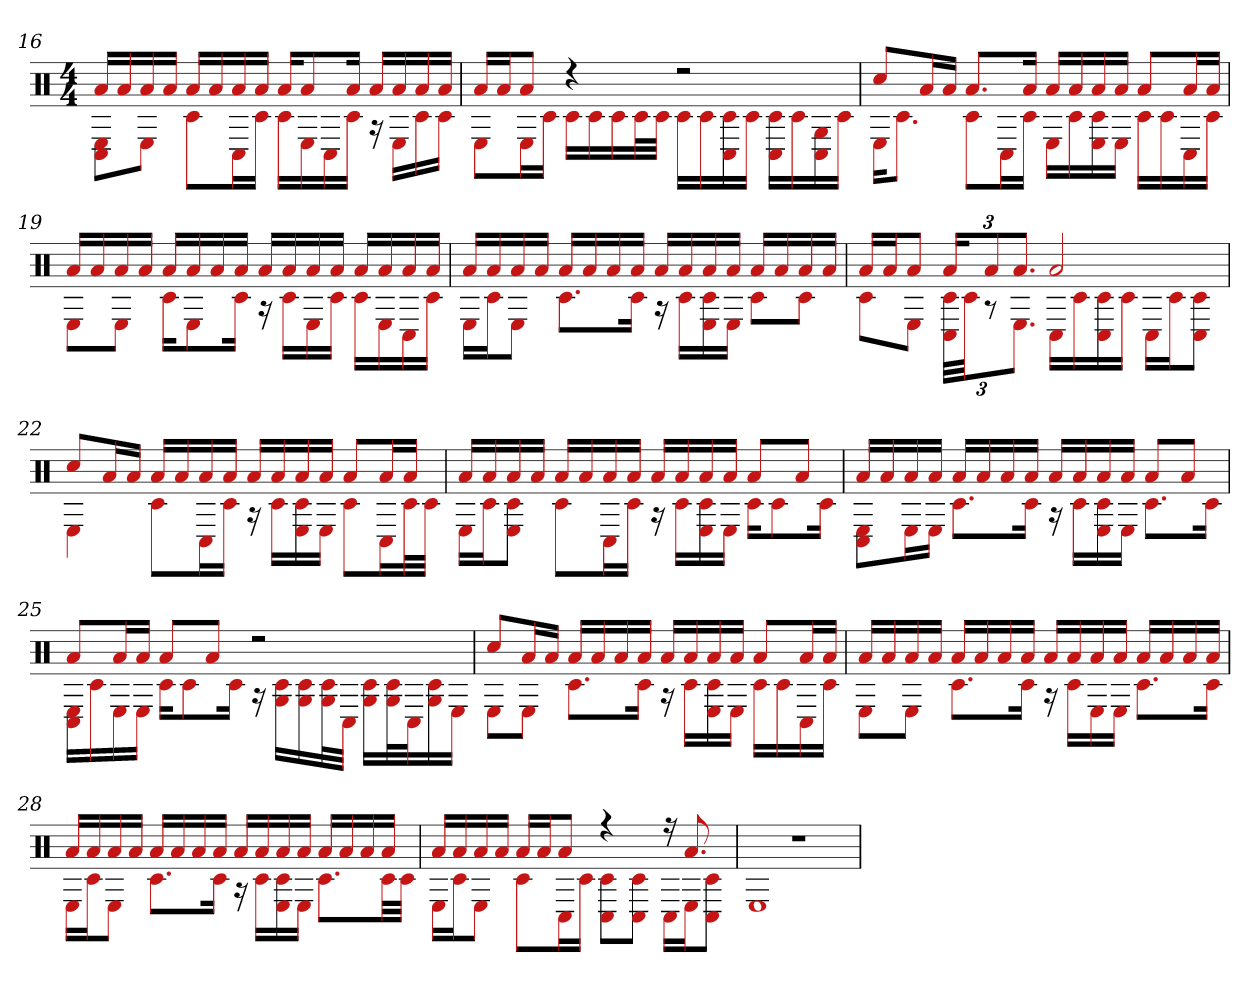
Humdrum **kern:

**kern
*part1
*staff1
*clefX
*k[]
*M4/4
=16
*^
16aLL	8E 8C#L
16a	.
16a	8EJ
16aJJ	.
16aLL	8c#L
16a	.
16a	16C#L
16aJJ	16c#JJ
16aKL	16c#LL
8a	16E
.	16C#
16aJk	16c#JJ
16aLL	16r
16a	16ELL
16a	16c#
16aJJ	16c#JJ
=17	=17
16aLL	8EL
16aJ	.
8aJ	16EL
.	16c#JJ
4r	16c#LL
.	16c#
.	16c#
.	32c#L
.	32c#JJJ
2r	16c#LL
.	16c#
.	16C# 16c#
.	16c#JJ
.	16C# 16c#LL
.	16c#
.	16C# 16G
.	16c#JJ
=18	=18
8cc#L	16EKL
.	8.c#J
16aL	.
16aJJ	.
8.aL	8c#L
.	16C#L
16aJk	16c#JJ
16aLL	16ELL
16a	16c#
16a	16E 16c#
16aJJ	16EJJ
8aL	16c#LL
.	16c#
16aL	16C#
16aJJ	16c#JJ
=19	=19
16aLL	8EL
16a	.
16a	8EJ
16aJJ	.
16aLL	16c#KL
16a	8E
16a	.
16aJJ	16c#Jk
16aLL	16r
16a	16c#LL
16a	16E
16aJJ	16c#JJ
16aLL	16c#LL
16a	16E
16a	16C#
16aJJ	16c#JJ
=20	=20
16aLL	16ELL
16a	16c#J
16a	8EJ
16aJJ	.
16aLL	8.c#L
16a	.
16a	.
16aJJ	16c#Jk
16aLL	16r
16a	16c#LL
16a	16c# 16E
16aJJ	16EJJ
16aLL	8c#L
16a	.
16a	8c#J
16aJJ	.
=21	=21
16aLL	8c#L
16aJ	.
8aJ	8EJ
24aKL	48C# 48c#LLL
.	48c#JJ
12a	12r
12.aJ	12.EJ
2a	16C#LL
.	16c#
.	16C# 16c#
.	16c#JJ
.	16C#LL
.	16c#J
.	8c# 8C#J
=22	=22
8cc#L	4E
16aL	.
16aJJ	.
16aLL	8c#L
16a	.
16a	16C#L
16aJJ	16c#JJ
16aLL	16r
16a	16c#LL
16a	16E 16c#
16aJJ	16EJJ
8aL	8c#L
16aL	16C#L
16aJJ	32c#L
.	32c#JJJ
=23	=23
16aLL	16ELL
16a	16c#J
16a	8E 8c#J
16aJJ	.
16aLL	8c#L
16a	.
16a	16C#L
16aJJ	16c#JJ
16aLL	16r
16a	16c#LL
16a	16E 16c#
16aJJ	16EJJ
8aL	16c#KL
.	8c#
8aJ	.
.	16c#Jk
=24	=24
16aLL	8C# 8EL
16a	.
16a	16EL
16aJJ	16EJJ
16aLL	8.c#L
16a	.
16a	.
16aJJ	16c#Jk
16aLL	16r
16a	16c#LL
16a	16E 16c#
16aJJ	16EJJ
8aL	8.c#L
8aJ	.
.	16c#Jk
=25	=25
8aL	16C# 16ELL
.	16c#
16aL	16E
16aJJ	16EJJ
8aL	16c#KL
.	8c#
8aJ	.
.	16c#Jk
2r	16r
.	16G 16c#LL
.	16c# 16G
.	32G 32c#L
.	32C#JJJ
.	16G 16c#LL
.	32c# 32GL
.	32C#J
.	16G 16c#
.	16EJJ
=26	=26
8cc#L	8EL
16aL	8EJ
16aJJ	.
16aLL	8.c#L
16a	.
16a	.
16aJJ	16c#Jk
16aLL	16r
16a	16c#LL
16a	16E 16c#
16aJJ	16EJJ
8aL	16c#LL
.	16c#
16aL	16C#
16aJJ	16c#JJ
=27	=27
16aLL	8EL
16a	.
16a	8EJ
16aJJ	.
16aLL	8.c#L
16a	.
16a	.
16aJJ	16c#Jk
16aLL	16r
16a	16c#LL
16a	16E
16aJJ	16EJJ
16aLL	8.c#L
16a	.
16a	.
16aJJ	16c#Jk
=28	=28
16aLL	16ELL
16a	16c#J
16a	8EJ
16aJJ	.
16aLL	8.c#L
16a	.
16a	.
16aJJ	16c#Jk
16aLL	16r
16a	16c#LL
16a	16E 16c#
16aJJ	16EJJ
16aLL	8.c#L
16a	.
16a	.
16aJJ	32c#LL
.	32c#JJJ
=29	=29
16aLL	16ELL
16a	16c#J
16a	8EJ
16aJJ	.
16aLL	8c#L
16aJ	.
8aJ	16C#L
.	16c#JJ
4r	8C# 8c#L
.	8C# 8c#J
16r	16C#LL
8.a	16EJ
.	8C# 8c#J
=30	=30
1r	1E
*v	*v
=
*-
